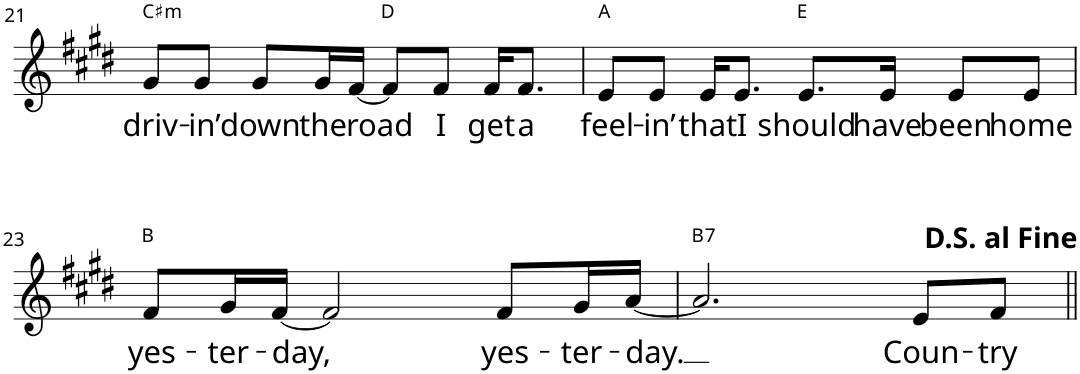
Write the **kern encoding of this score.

**kern	**text	**harte
*part1	*part1	*part1
*staff1	*staff1	*
*I"Voice	*	*
*I'Vo.	*	*
!!LO:PB:g=z
*clefG2	*	*
*k[f#c#g#d#]	*	*
*E:	*	*
*M4/4	*	*
=21	=21	=21
!	!LO:LY:b	!LO:H:kt=m
8g#/L	driv-	C#:min
!	!LO:LY:b	!
8g#/J	-in’	.
!	!LO:LY:b	!
8g#/L	down	.
!	!LO:LY:b	!
16g#/L	the	.
!	!LO:LY:b	!
[16f#/JJ	road	.
8f#/L]	.	D:maj
!	!LO:LY:b	!
8f#/J	I	.
!	!LO:LY:b	!
16f#/KL	get	.
!	!LO:LY:b	!
8.f#/J	a	.
=22	=22	=22
!	!LO:LY:b	!
8e/L	feel-	A:maj
!	!LO:LY:b	!
8e/J	-in’	.
!	!LO:LY:b	!
16e/KL	that	.
!	!LO:LY:b	!
8.e/J	I	.
!	!LO:LY:b	!
8.e/L	should	E:maj
!	!LO:LY:b	!
16e/Jk	have	.
!	!LO:LY:b	!
8e/L	been	.
!	!LO:LY:b	!
8e/J	home	.
!!LO:LB:g=z
=23	=23	=23
!	!LO:LY:b	!
8f#/L	yes-	B:maj
!	!LO:LY:b	!
16g#/L	-ter-	.
!	!LO:LY:b	!
[16f#/JJ	-day,	.
2f#/]	.	.
!	!LO:LY:b	!
8f#/L	yes-	.
!	!LO:LY:b	!
16g#/L	-ter-	.
!	!LO:LY:b	!
[16a/JJ	-day.	.
=24	=24	=24
!	!	!LO:H:kt=7
2.a/]	.	B:7
!	!LO:LY:b	!
8e/L	Coun-	.
!	!LO:LY:b	!
8f#/J	-try	.
=||	=||	=||
*-	*-	*-
